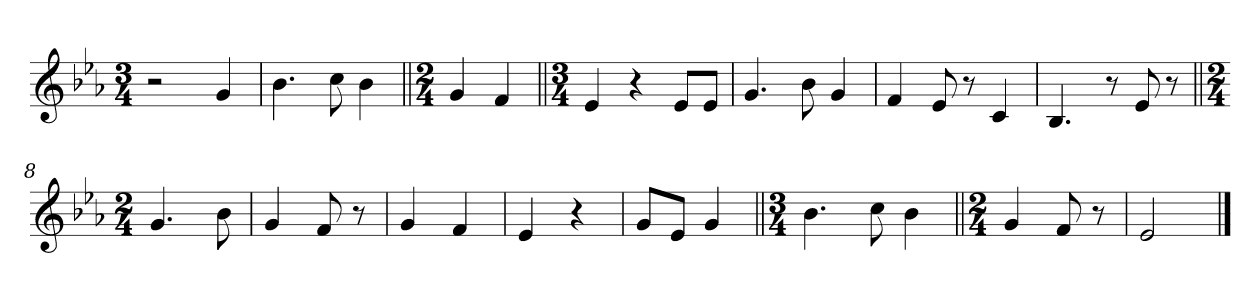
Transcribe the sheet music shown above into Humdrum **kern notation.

**kern
*part1
*staff1
*k[b-e-a-]
*M3/4
=1
2r
4g/
=2
4.b-\
8cc\
4b-\
=3||
*M2/4
4g/
4f/
=4||
*M3/4
4e-/
4r
8e-/L
8e-/J
=5
4.g/
8b-\
4g/
=6
4f/
8e-/
8r
4c/
=7
4.B-/
8r
8e-/
8r
=8||
*M2/4
4.g/
8b-\
=9
4g/
8f/
8r
=10
4g/
4f/
=11
4e-/
4r
=12
8g/L
8e-/J
4g/
=13||
*M3/4
4.b-\
8cc\
4b-\
=14||
*M2/4
4g/
8f/
8r
=15
2e-/
==
*-
